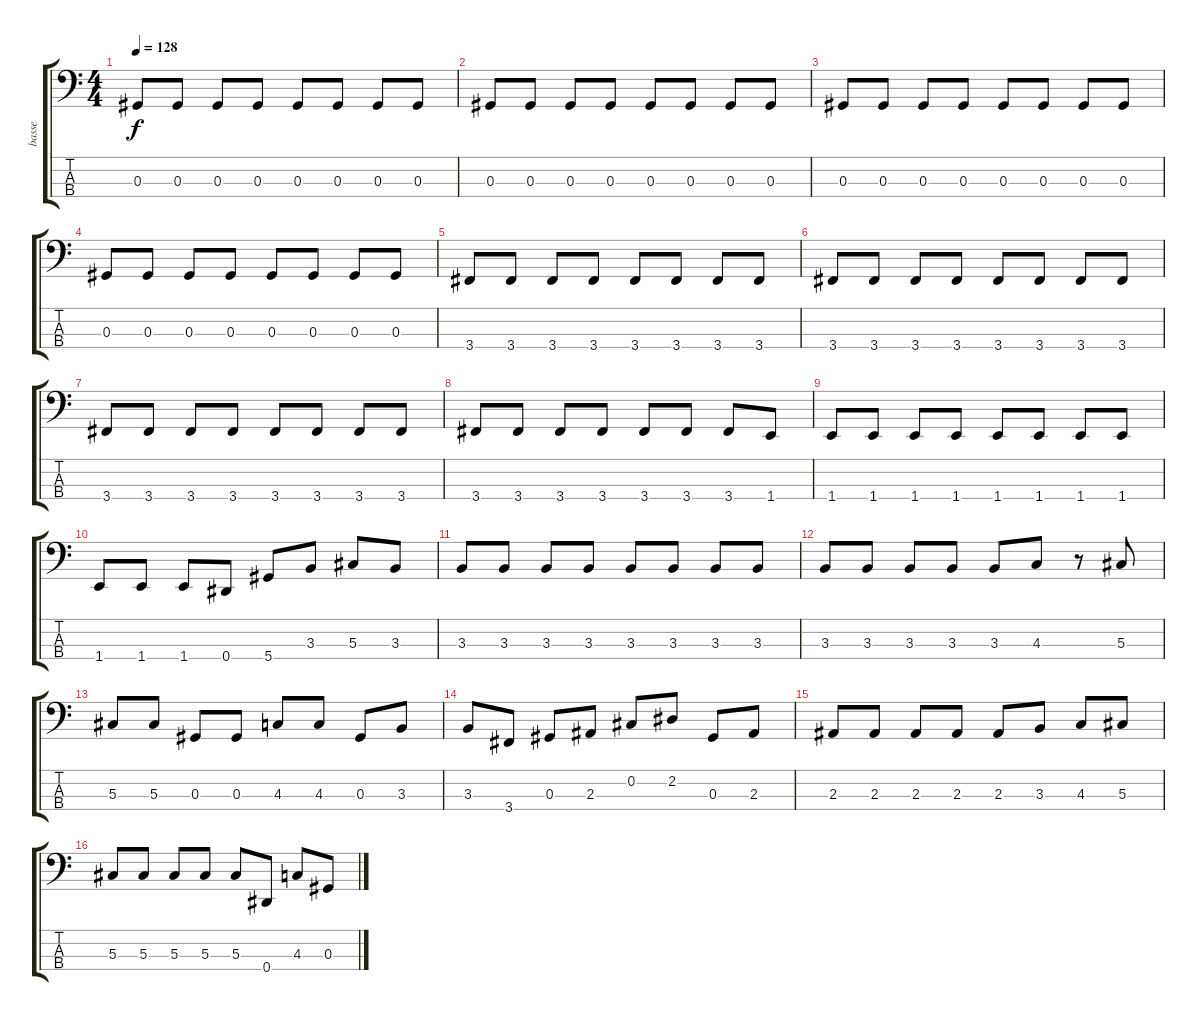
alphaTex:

\track ("basse" "basse") {instrument electricbasspick}
\staff {score tabs}
\tuning (Gb2 Db2 Ab1 Eb1) {hide}
\ts (4 4)
\tempo 128
\clef f4
\ks c
0.3.8{dy f} 0.3.8 0.3.8 0.3.8 0.3.8 0.3.8 0.3.8 0.3.8 |
0.3.8 0.3.8 0.3.8 0.3.8 0.3.8 0.3.8 0.3.8 0.3.8 |
0.3.8 0.3.8 0.3.8 0.3.8 0.3.8 0.3.8 0.3.8 0.3.8 |
0.3.8 0.3.8 0.3.8 0.3.8 0.3.8 0.3.8 0.3.8 0.3.8 |
3.4.8 3.4.8 3.4.8 3.4.8 3.4.8 3.4.8 3.4.8 3.4.8 |
3.4.8 3.4.8 3.4.8 3.4.8 3.4.8 3.4.8 3.4.8 3.4.8 |
3.4.8 3.4.8 3.4.8 3.4.8 3.4.8 3.4.8 3.4.8 3.4.8 |
3.4.8 3.4.8 3.4.8 3.4.8 3.4.8 3.4.8 3.4.8 1.4.8 |
1.4.8 1.4.8 1.4.8 1.4.8 1.4.8 1.4.8 1.4.8 1.4.8 |
1.4.8 1.4.8 1.4.8 0.4.8 5.4.8 3.3.8 5.3.8 3.3.8 |
3.3.8 3.3.8 3.3.8 3.3.8 3.3.8 3.3.8 3.3.8 3.3.8 |
3.3.8 3.3.8 3.3.8 3.3.8 3.3.8 4.3.8 r.8 5.3.8 |
5.3.8 5.3.8 0.3.8 0.3.8 4.3.8 4.3.8 0.3.8 3.3.8 |
3.3.8 3.4.8 0.3.8 2.3.8 0.2.8 2.2.8 0.3.8 2.3.8 |
2.3.8 2.3.8 2.3.8 2.3.8 2.3.8 3.3.8 4.3.8 5.3.8 |
5.3.8 5.3.8 5.3.8 5.3.8 5.3.8 0.4.8 4.3.8 0.3.8
